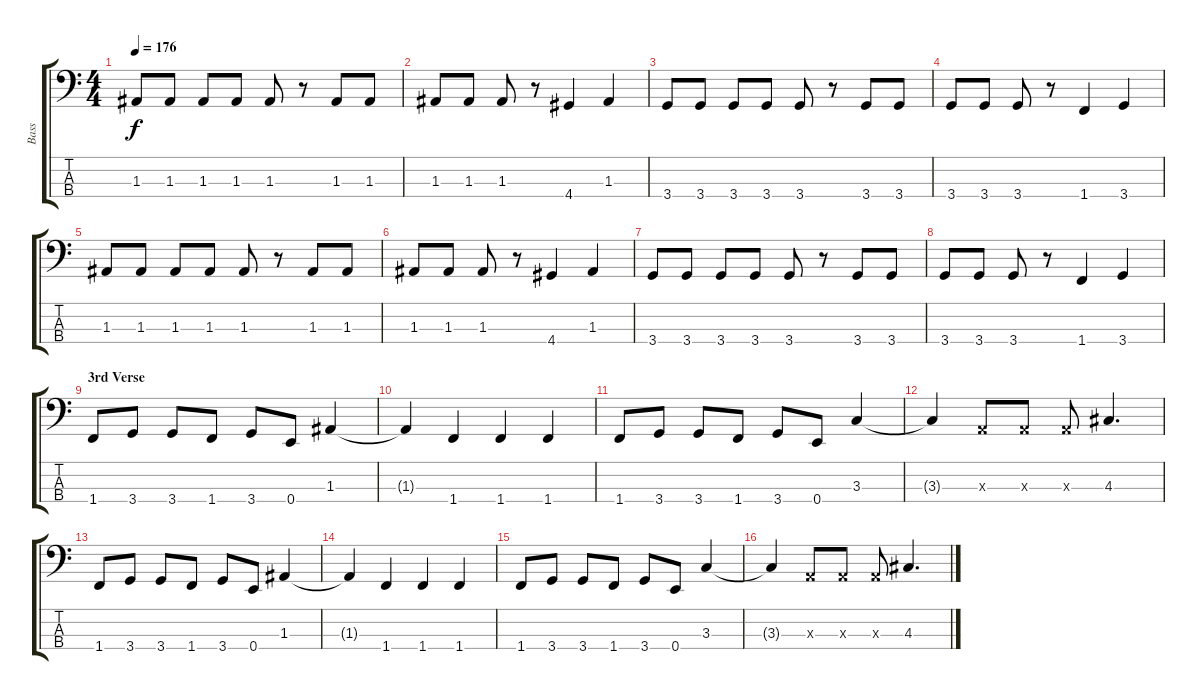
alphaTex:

\track ("Bass" "Bass") {instrument electricbasspick}
\staff {score tabs}
\tuning (G2 D2 A1 E1) {hide}
\ts (4 4)
\tempo 176
\clef f4
\ks c
1.3.8{dy f} 1.3.8 1.3.8 1.3.8 1.3.8 r.8 1.3.8 1.3.8 |
1.3.8 1.3.8 1.3.8 r.8 4.4.4 1.3.4 |
3.4.8 3.4.8 3.4.8 3.4.8 3.4.8 r.8 3.4.8 3.4.8 |
3.4.8 3.4.8 3.4.8 r.8 1.4.4 3.4.4 |
1.3.8 1.3.8 1.3.8 1.3.8 1.3.8 r.8 1.3.8 1.3.8 |
1.3.8 1.3.8 1.3.8 r.8 4.4.4 1.3.4 |
3.4.8 3.4.8 3.4.8 3.4.8 3.4.8 r.8 3.4.8 3.4.8 |
3.4.8 3.4.8 3.4.8 r.8 1.4.4 3.4.4 |
\section ("" "3rd Verse")
1.4.8 3.4.8 3.4.8 1.4.8 3.4.8 0.4.8 1.3.4 |
1.3{t}.4 1.4.4 1.4.4 1.4.4 |
1.4.8 3.4.8 3.4.8 1.4.8 3.4.8 0.4.8 3.3.4 |
3.3{t}.4 0.3{x}.8 0.3{x}.8 0.3{x}.8 4.3.4{d} |
1.4.8 3.4.8 3.4.8 1.4.8 3.4.8 0.4.8 1.3.4 |
1.3{t}.4 1.4.4 1.4.4 1.4.4 |
1.4.8 3.4.8 3.4.8 1.4.8 3.4.8 0.4.8 3.3.4 |
3.3{t}.4 0.3{x}.8 0.3{x}.8 0.3{x}.8 4.3.4{d}
